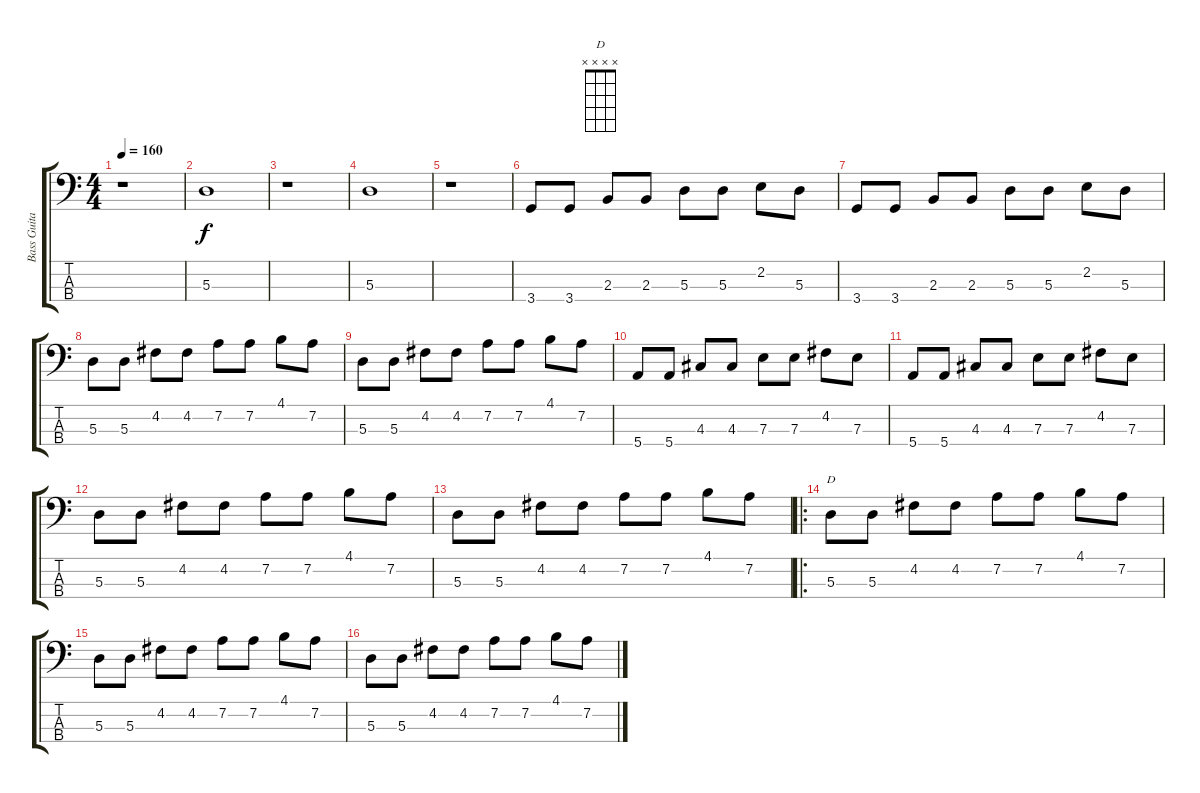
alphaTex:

\track ("Bass Guitar" "Bass Guita") {instrument electricbassfinger}
\staff {score tabs}
\tuning (G2 D2 A1 E1) {hide}
\chord ("D" x x x x) {firstfret 0}
\ts (4 4)
\tempo 160
\clef f4
\ks c
r.1{dy f instrument electricbassfinger} |
5.3.1 |
r.1 |
5.3.1 |
r.1 |
3.4.8 3.4.8 2.3.8 2.3.8 5.3.8 5.3.8 2.2.8 5.3.8 |
3.4.8 3.4.8 2.3.8 2.3.8 5.3.8 5.3.8 2.2.8 5.3.8 |
5.3.8 5.3.8 4.2.8 4.2.8 7.2.8 7.2.8 4.1.8 7.2.8 |
5.3.8 5.3.8 4.2.8 4.2.8 7.2.8 7.2.8 4.1.8 7.2.8 |
5.4.8 5.4.8 4.3.8 4.3.8 7.3.8 7.3.8 4.2.8 7.3.8 |
5.4.8 5.4.8 4.3.8 4.3.8 7.3.8 7.3.8 4.2.8 7.3.8 |
5.3.8 5.3.8 4.2.8 4.2.8 7.2.8 7.2.8 4.1.8 7.2.8 |
5.3.8 5.3.8 4.2.8 4.2.8 7.2.8 7.2.8 4.1.8 7.2.8 |
\ro
5.3.8{ch "D"} 5.3.8 4.2.8 4.2.8 7.2.8 7.2.8 4.1.8 7.2.8 |
5.3.8 5.3.8 4.2.8 4.2.8 7.2.8 7.2.8 4.1.8 7.2.8 |
5.3.8 5.3.8 4.2.8 4.2.8 7.2.8 7.2.8 4.1.8 7.2.8
